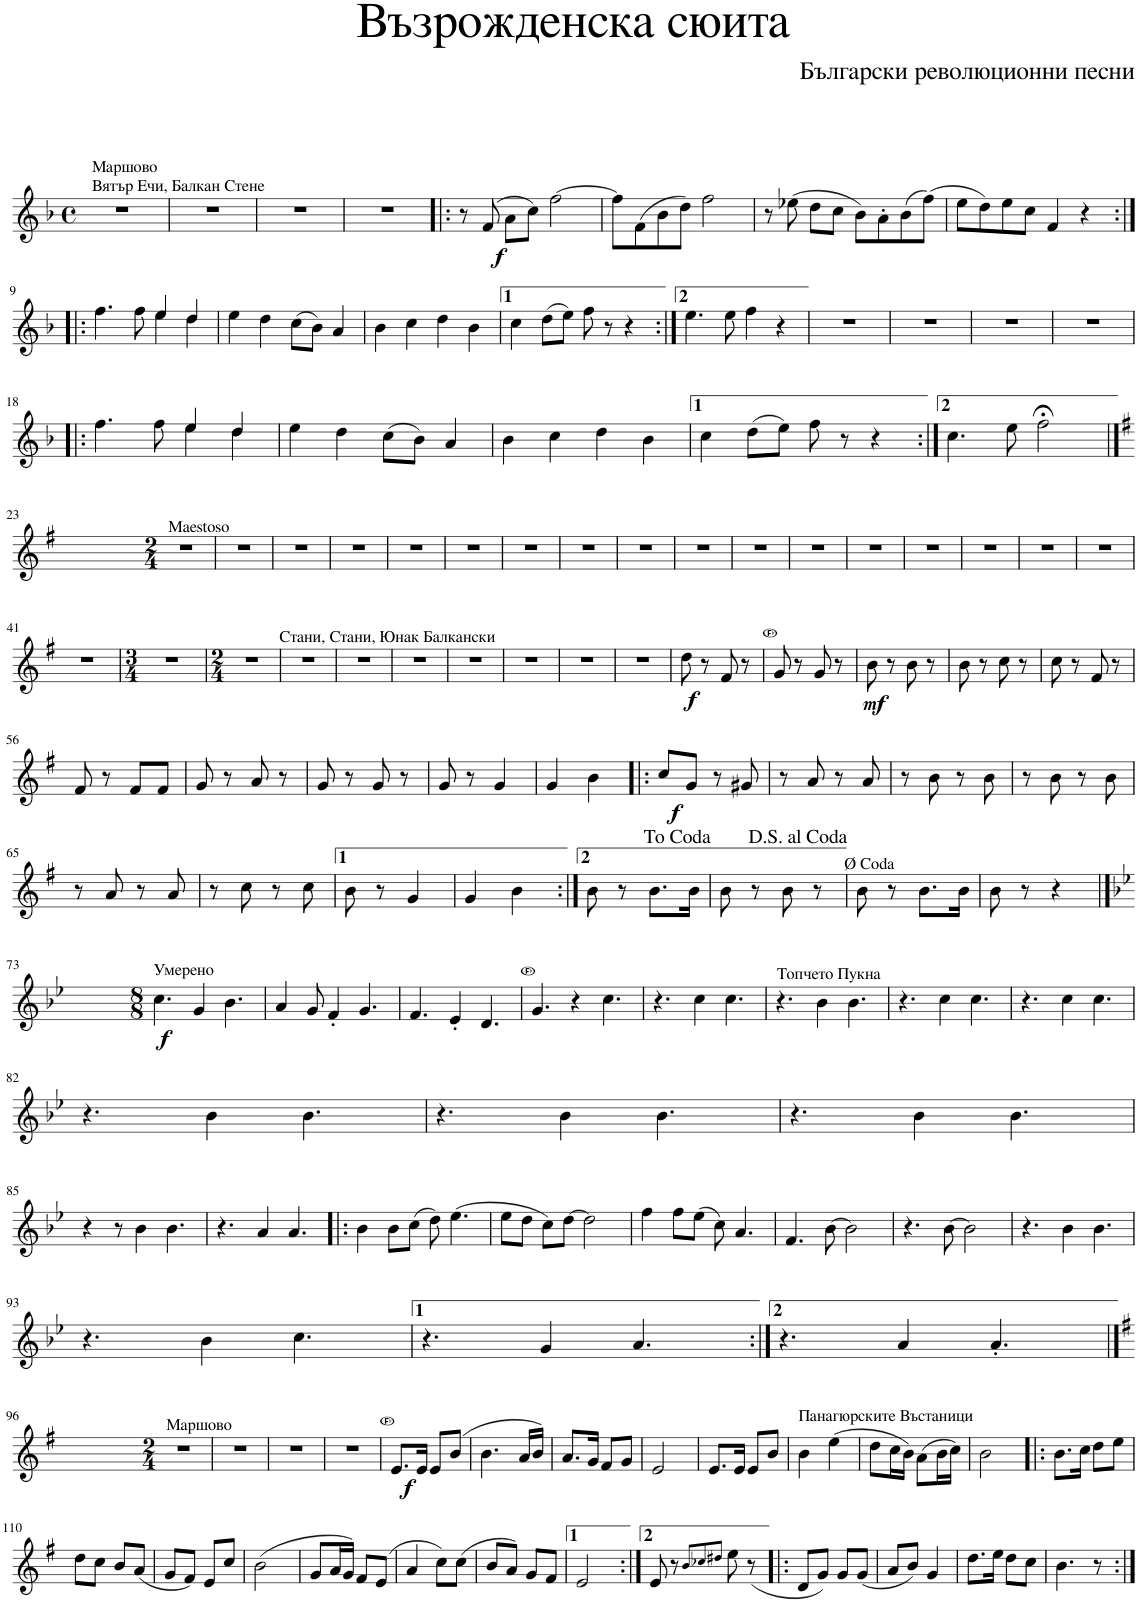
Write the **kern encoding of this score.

**kern	**dynam
*part1	*part1
*staff1	*staff1
*I"Tenor Saxophone	*
*I'Ten. Sax.	*
*clefG2	*
*Trd8c14	*
*k[b-]	*
*M4/4	*
*met(c)	*
=1	=1
!LO:TX:a:t=Вятър Ечи, Балкан Cтене	!
!LO:TX:a:t=Маршово	!
1r	.
=2	=2
1r	.
=3	=3
1r	.
=4	=4
1r	.
=5!|:	=5!|:
8r	.
!	!LO:DY:b
(8f/	f
8a\L	.
8cc\J)	.
[2ff\	.
=6	=6
8ff\L]	.
(8f\	.
8b-\	.
8dd\J)	.
2ff\	.
=7	=7
8r	.
(8ee-X\	.
8dd\L	.
8cc\J	.
8b-\L)	.
8a'\	.
(8b-\	.
(8ff\J)	.
=8	=8
8ee\L	.
8dd\)	.
8ee\	.
8cc\J	.
4f/	.
4r	.
!!LO:LB:g=z
=9:|!|:	=9:|!|:
*^	*
4.ff\	2ryy	.
8ff\	.	.
4ee/	4ee\	.
4dd/	4dd\	.
*v	*v	*
=10	=10
4ee\	.
4dd\	.
(8cc\L	.
8b-\J)	.
4a/	.
=11	=11
4b-\	.
4cc\	.
4dd\	.
4b-\	.
=12	=12
4cc\	.
(8dd\L	.
8ee\J)	.
8ff\	.
8r	.
4r	.
=13:|!	=13:|!
4.ee\	.
8ee\	.
4ff\	.
4r	.
=14	=14
1r	.
=15	=15
1r	.
=16	=16
1r	.
=17	=17
1r	.
!!LO:LB:g=z
=18!|:	=18!|:
*^	*
4.ff\	2ryy	.
8ff\	.	.
4ee/	4ee\	.
4dd/	4dd\	.
*v	*v	*
=19	=19
4ee\	.
4dd\	.
(8cc\L	.
8b-\J)	.
4a/	.
=20	=20
4b-\	.
4cc\	.
4dd\	.
4b-\	.
=21	=21
4cc\	.
(8dd\L	.
8ee\J)	.
8ff\	.
8r	.
4r	.
=22:|!	=22:|!
4.cc\	.
8ee\	.
2ff;<\	.
!!LO:LB:g=z
==23	==23
*k[f#]	*
1ryy	.
=24-	=24-
*M2/4	*
!LO:TX:a:t=Maestoso	!
2r	.
=25	=25
2r	.
=26	=26
2r	.
=27	=27
2r	.
=28	=28
2r	.
=29	=29
2r	.
=30	=30
2r	.
=31	=31
2r	.
=32	=32
2r	.
=33	=33
2r	.
=34	=34
2r	.
=35	=35
2r	.
=36	=36
2r	.
=37	=37
2r	.
=38	=38
2r	.
=39	=39
2r	.
=40	=40
2r	.
!!LO:LB:g=z
=41	=41
2r	.
=42	=42
*M3/4	*
2.r	.
=43	=43
*M2/4	*
2r	.
!LO:TX:a:t=Cтани, Cтани, Юнак Балкански	!
=44	=44
2r	.
=45	=45
2r	.
=46	=46
2r	.
=47	=47
2r	.
=48	=48
2r	.
=49	=49
2r	.
=50	=50
2r	.
=51	=51
!	!LO:DY:b
8dd\	f
8r	.
8f#/	.
8r	.
=52	=52
8g/	.
8r	.
8g/	.
8r	.
=53	=53
!	!LO:DY:b
8b\	mf
8r	.
8b\	.
8r	.
=54	=54
8b\	.
8r	.
8cc\	.
8r	.
=55	=55
8cc\	.
8r	.
8f#/	.
8r	.
!!LO:LB:g=z
=56	=56
8f#/	.
8r	.
8f#/L	.
8f#/J	.
=57	=57
8g/	.
8r	.
8a/	.
8r	.
=58	=58
8g/	.
8r	.
8g/	.
8r	.
=59	=59
8g/	.
8r	.
4g/	.
=60	=60
4g/	.
4b\	.
=61!|:	=61!|:
!	!LO:DY:b
8cc/L	f
8g/J	.
8r	.
8g#X/	.
=62	=62
8r	.
8a/	.
8r	.
8a/	.
=63	=63
8r	.
8b\	.
8r	.
8b\	.
=64	=64
8r	.
8b\	.
8r	.
8b\	.
!!LO:LB:g=z
=65	=65
8r	.
8a/	.
8r	.
8a/	.
=66	=66
8r	.
8cc\	.
8r	.
8cc\	.
=67	=67
8b\	.
8r	.
4g/	.
=68	=68
4g/	.
4b\	.
=69:|!	=69:|!
8b\	.
8r	.
8.b\L	.
16b\Jk	.
=70	=70
8b\	.
8r	.
8b\	.
8r	.
!LO:TX:a:t=Ø Coda	!
=71	=71
8b\	.
8r	.
8.b\L	.
16b\Jk	.
=72	=72
8b\	.
8r	.
4r	.
!!LO:LB:g=z
==73	==73
*k[b-e-]	*
2ryy	.
=74-	=74-
*M8/8	*
!LO:TX:a:t=Умерено	!
!	!LO:DY:b
4.cc\	f
4g/	.
4.b-\	.
=75	=75
4a/	.
8g/	.
4f'/	.
4.g/	.
=76	=76
4.f/	.
4e-'/	.
4.d/	.
=77	=77
4.g/	.
4r	.
4.cc\	.
=78	=78
4.r	.
4cc\	.
4.cc\	.
=79	=79
!LO:TX:a:t=Топчето Пукна	!
4.r	.
4b-\	.
4.b-\	.
=80	=80
4.r	.
4cc\	.
4.cc\	.
=81	=81
4.r	.
4cc\	.
4.cc\	.
!!LO:LB:g=z
=82	=82
4.r	.
4b-\	.
4.b-\	.
=83	=83
4.r	.
4b-\	.
4.b-\	.
=84	=84
4.r	.
4b-\	.
4.b-\	.
!!LO:LB:g=z
=85	=85
4r	.
8r	.
4b-\	.
4.b-\	.
=86	=86
4.r	.
4a/	.
4.a/	.
=87!|:	=87!|:
4b-\	.
8b-\L	.
(8cc\J	.
8dd\)	.
(4.ee-\	.
=88	=88
8ee-\L	.
8dd\J	.
8cc\L)	.
[8dd\J	.
2dd\]	.
=89	=89
4ff\	.
8ff\L	.
(8ee-\J	.
8cc\)	.
4.a/	.
=90	=90
4.f/	.
[8b-\	.
2b-\]	.
=91	=91
4.r	.
[8b-\	.
2b-\]	.
=92	=92
4.r	.
4b-\	.
4.b-\	.
!!LO:LB:g=z
=93	=93
4.r	.
4b-\	.
4.cc\	.
=94	=94
4.r	.
4g/	.
4.a/	.
=95:|!	=95:|!
4.r	.
4a/	.
4.a'/	.
!!LO:LB:g=z
==96	==96
*k[f#]	*
1ryy	.
=97-	=97-
*M2/4	*
!LO:TX:a:t=Маршово	!
2r	.
=98	=98
2r	.
=99	=99
2r	.
=100	=100
2r	.
=101	=101
!	!LO:DY:b
8.e/L	f
16e/Jk	.
8e/L	.
(8b/J	.
=102	=102
4.b\	.
16a/LL	.
16b/JJ)	.
=103	=103
8.a/L	.
16g/Jk	.
8f#/L	.
8g/J	.
=104	=104
2e/	.
=105	=105
8.e/L	.
16e/Jk	.
8e/L	.
8b/J	.
=106	=106
!LO:TX:a:t=Панагюрските Въстаници	!
4b\	.
(4ee\	.
=107	=107
8dd\L	.
16cc\L	.
16b\JJ)	.
(8a\L	.
16b\L	.
16cc\JJ)	.
=108	=108
2b\	.
=109!|:	=109!|:
8.b\L	.
16cc\Jk	.
8dd\L	.
8ee\J	.
!!LO:LB:g=z
=110	=110
8dd\L	.
8cc\J	.
8b/L	.
(8a/J	.
=111	=111
8g/L	.
8f#/J)	.
8e/L	.
8cc/J	.
=112	=112
(2b\	.
=113	=113
8g/L	.
16a/L	.
16g/JJ)	.
8f#/L	.
(8e/J	.
=114	=114
4a/	.
8cc\L)	.
(8cc\J	.
=115	=115
8b/L	.
8a/J)	.
8g/L	.
8f#/J	.
=116	=116
2e/	.
=117:|!	=117:|!
8e/	.
8r	.
8qb/L	.
8qcc-X/	.
8qdd#X/J	.
8ee\	.
(8r	.
=118!|:	=118!|:
8d/L	.
8g/J)	.
8g/L	.
(8g/J	.
=119	=119
8a/L	.
8b/J)	.
4g/	.
=120	=120
8.dd\L	.
16ee\Jk	.
8dd\L	.
8cc\J	.
=121	=121
4.b\	.
8r	.
=:|!	=:|!
*-	*-
